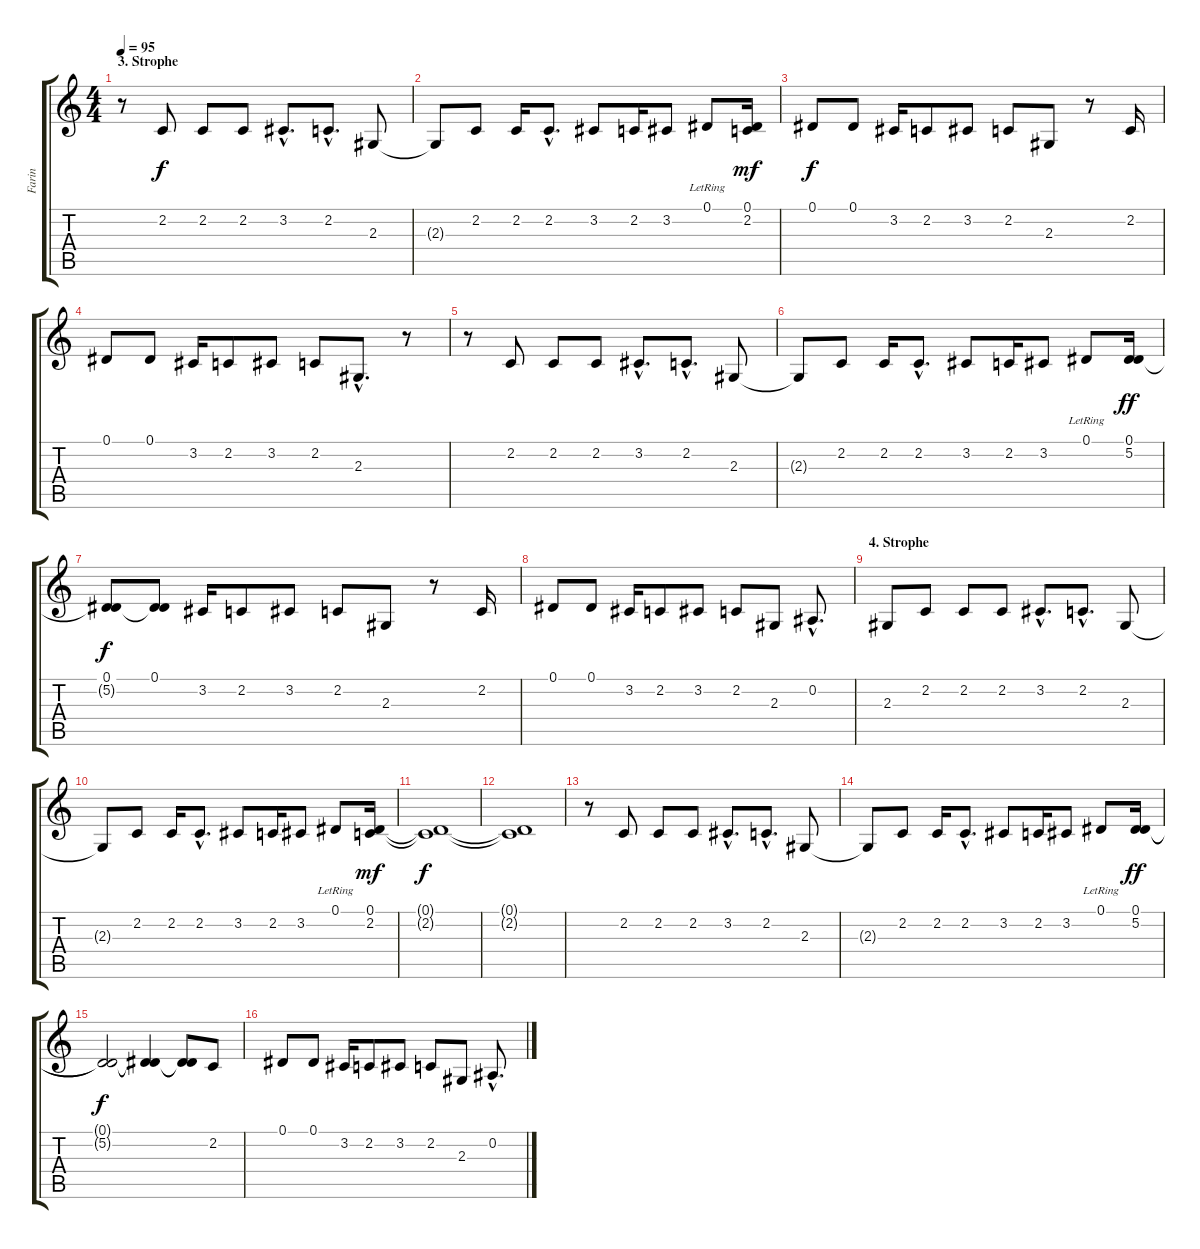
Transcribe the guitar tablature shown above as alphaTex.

\track ("Farin" "Farin") {instrument electricgrandpiano}
\staff {score tabs}
\tuning (Eb4 Bb3 Gb3 Db3 Ab2 Eb2) {hide}
\ts (4 4)
\section ("" "3. Strophe")
\tempo 95
\clef g2
\ks c
r.8{dy f} 2.2.8 2.2.8 2.2.8 3.2{hac}.8{d} 2.2{hac}.8{d} 2.3.8 |
2.3{t}.8 2.2.8 2.2.16 2.2{hac}.8{d} 3.2.8 2.2.16 3.2.8 0.1{lr}.8 (0.1 2.2).16{dy mf} |
0.1.8{dy f} 0.1.8 3.2.16 2.2.8 3.2.8 2.2.8 2.3.8 r.8 2.2.16 |
0.1.8 0.1.8 3.2.16 2.2.8 3.2.8 2.2.8 2.3{hac}.8{d} r.8 |
r.8 2.2.8 2.2.8 2.2.8 3.2{hac}.8{d} 2.2{hac}.8{d} 2.3.8 |
2.3{t}.8 2.2.8 2.2.16 2.2{hac}.8{d} 3.2.8 2.2.16 3.2.8 0.1{lr}.8 (0.1 5.2).16{dy ff} |
(0.1 5.2{t}).8{dy f} (0.1 5.2{t}).8 3.2.16 2.2.8 3.2.8 2.2.8 2.3.8 r.8 2.2.16 |
0.1.8 0.1.8 3.2.16 2.2.8 3.2.8 2.2.8 2.3.8 0.2{hac}.8{d} |
\section ("" "4. Strophe")
2.3.8 2.2.8 2.2.8 2.2.8 3.2{hac}.8{d} 2.2{hac}.8{d} 2.3.8 |
2.3{t}.8 2.2.8 2.2.16 2.2{hac}.8{d} 3.2.8 2.2.16 3.2.8 0.1{lr}.8 (0.1 2.2).16{dy mf} |
(0.1{t} 2.2{t}).1{dy f} |
(0.1{t} 2.2{t}).1 |
r.8 2.2.8 2.2.8 2.2.8 3.2{hac}.8{d} 2.2{hac}.8{d} 2.3.8 |
2.3{t}.8 2.2.8 2.2.16 2.2{hac}.8{d} 3.2.8 2.2.16 3.2.8 0.1{lr}.8 (0.1 5.2).16{dy ff} |
(0.1{t} 5.2{t}).2{dy f} (0.1{t} 5.2{t}).4 (0.1{t} 5.2{t}).8 2.2.8 |
0.1.8 0.1.8 3.2.16 2.2.8 3.2.8 2.2.8 2.3.8 0.2{hac}.8{d}
